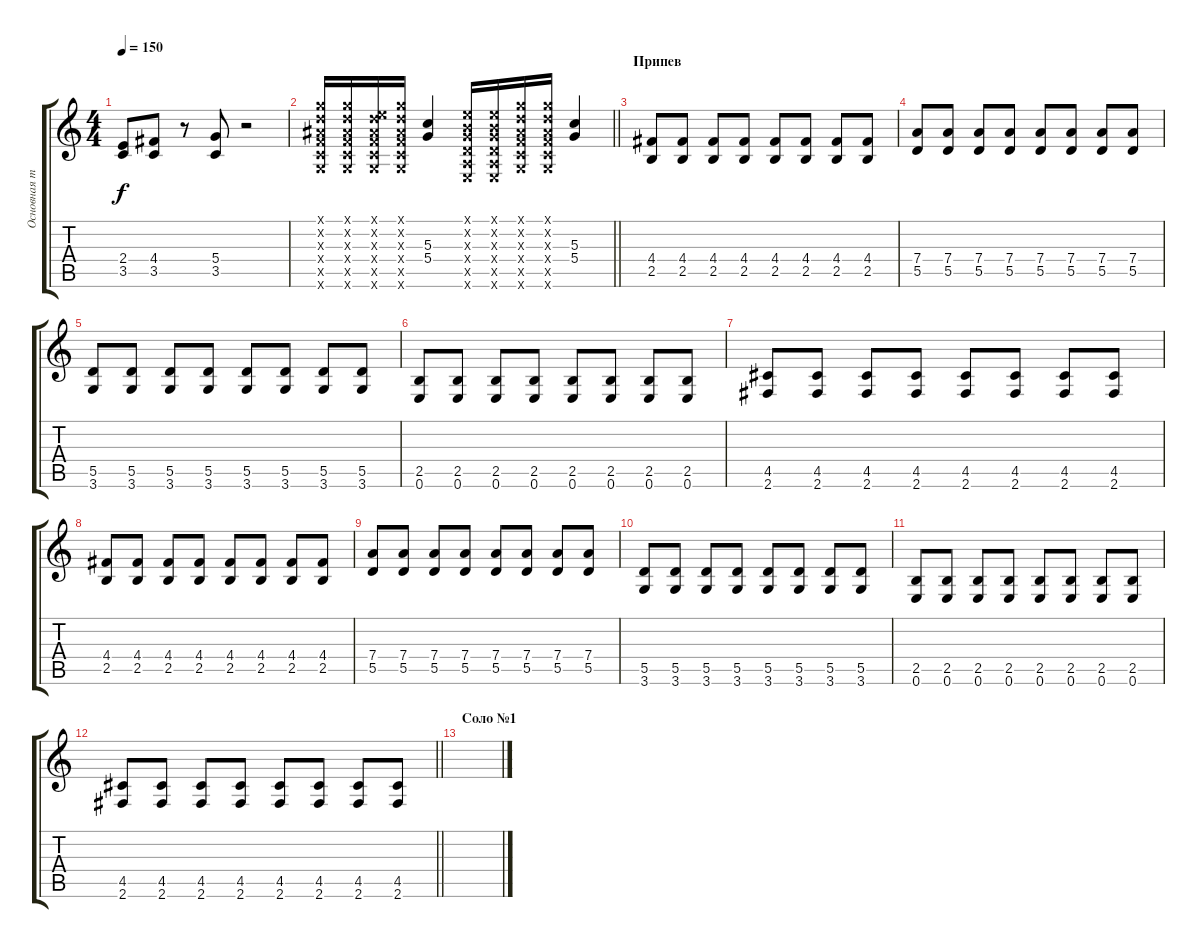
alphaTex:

\track ("Основная тема" "Основная т") {instrument overdrivenguitar}
\staff {score tabs}
\tuning (E4 B3 G3 D3 A2 E2) {hide}
\ts (4 4)
\tempo 150
\clef g2
\ks c
(2.4 3.5).8{dy f} (4.4 3.5).8 r.8 (5.4 3.5).8 r.2 |
\barLineRight lightlight
(3.1{x} 3.2{x} 3.3{x} 3.4{x} 3.5{x} 3.6{x}).16 (3.1{x} 3.2{x} 3.3{x} 3.4{x} 3.5{x} 3.6{x}).16 (0.1{x} 3.2{x} 3.3{x} 3.4{x} 3.5{x} 3.6{x}).16 (3.1{x} 3.2{x} 3.3{x} 3.4{x} 3.5{x} 3.6{x}).16 (5.3 5.4).4 (0.1{x} 0.2{x} 0.3{x} 0.4{x} 0.5{x} 0.6{x}).16 (0.1{x} 0.2{x} 0.3{x} 0.4{x} 0.5{x} 0.6{x}).16 (3.1{x} 3.2{x} 3.3{x} 3.4{x} 3.5{x} 3.6{x}).16 (3.1{x} 3.2{x} 3.3{x} 3.4{x} 3.5{x} 3.6{x}).16 (5.3 5.4).4 |
\section ("" "Припев")
(4.4 2.5).8 (4.4 2.5).8 (4.4 2.5).8 (4.4 2.5).8 (4.4 2.5).8 (4.4 2.5).8 (4.4 2.5).8 (4.4 2.5).8 |
(7.4 5.5).8 (7.4 5.5).8 (7.4 5.5).8 (7.4 5.5).8 (7.4 5.5).8 (7.4 5.5).8 (7.4 5.5).8 (7.4 5.5).8 |
(5.5 3.6).8 (5.5 3.6).8 (5.5 3.6).8 (5.5 3.6).8 (5.5 3.6).8 (5.5 3.6).8 (5.5 3.6).8 (5.5 3.6).8 |
(2.5 0.6).8 (2.5 0.6).8 (2.5 0.6).8 (2.5 0.6).8 (2.5 0.6).8 (2.5 0.6).8 (2.5 0.6).8 (2.5 0.6).8 |
(4.5 2.6).8 (4.5 2.6).8 (4.5 2.6).8 (4.5 2.6).8 (4.5 2.6).8 (4.5 2.6).8 (4.5 2.6).8 (4.5 2.6).8 |
(4.4 2.5).8 (4.4 2.5).8 (4.4 2.5).8 (4.4 2.5).8 (4.4 2.5).8 (4.4 2.5).8 (4.4 2.5).8 (4.4 2.5).8 |
(7.4 5.5).8 (7.4 5.5).8 (7.4 5.5).8 (7.4 5.5).8 (7.4 5.5).8 (7.4 5.5).8 (7.4 5.5).8 (7.4 5.5).8 |
(5.5 3.6).8 (5.5 3.6).8 (5.5 3.6).8 (5.5 3.6).8 (5.5 3.6).8 (5.5 3.6).8 (5.5 3.6).8 (5.5 3.6).8 |
(2.5 0.6).8 (2.5 0.6).8 (2.5 0.6).8 (2.5 0.6).8 (2.5 0.6).8 (2.5 0.6).8 (2.5 0.6).8 (2.5 0.6).8 |
\barLineRight lightlight
(4.5 2.6).8 (4.5 2.6).8 (4.5 2.6).8 (4.5 2.6).8 (4.5 2.6).8 (4.5 2.6).8 (4.5 2.6).8 (4.5 2.6).8 |
\section ("" "Соло №1")
